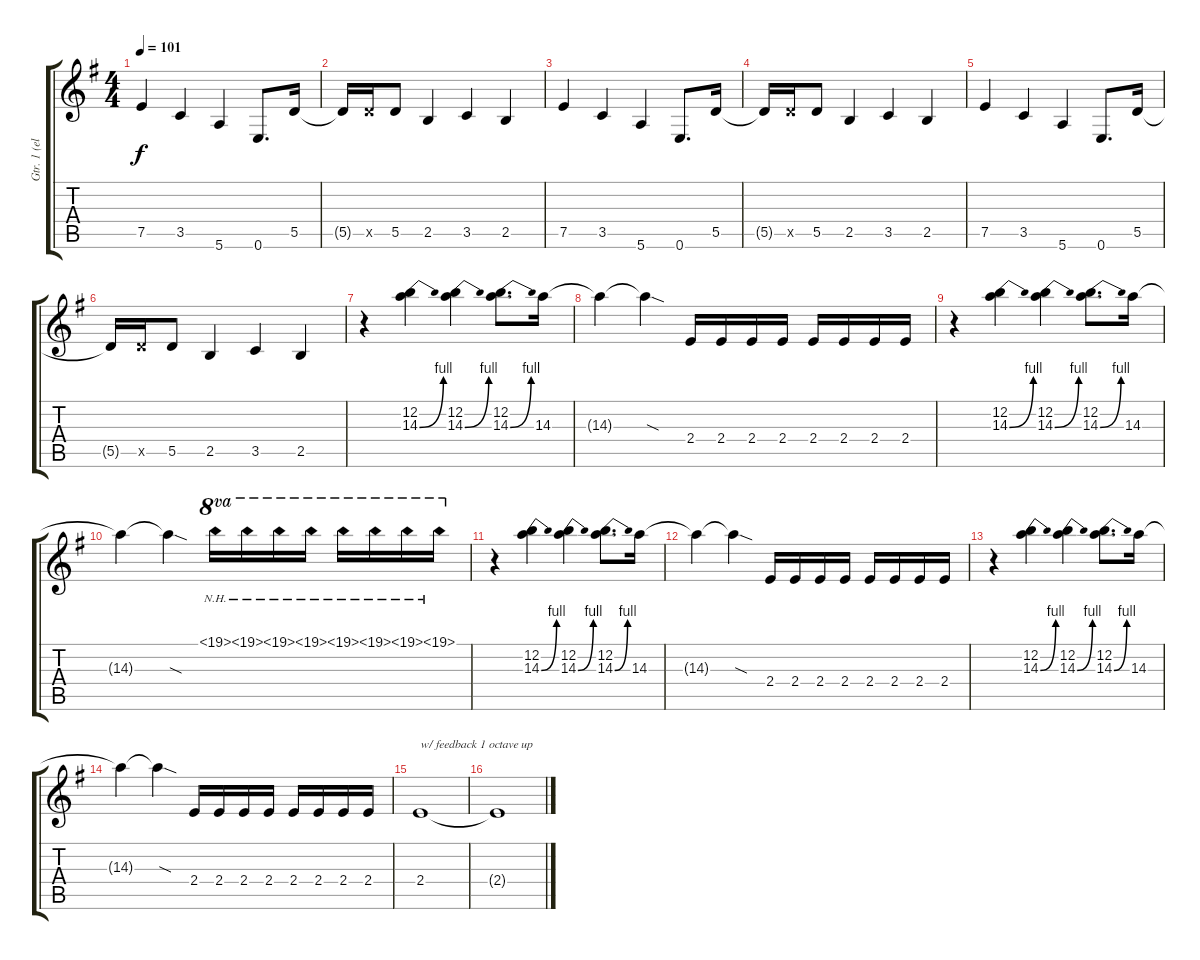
\track ("Gtr. 1 (elec.)" "Gtr. 1 (el") {instrument distortionguitar}
\staff {score tabs}
\tuning (E4 B3 G3 D3 A2 E2) {hide}
\ts (4 4)
\tempo 101
\clef g2
\ks eminor
7.5.4{dy f} 3.5.4 5.6.4 0.6.8{d} 5.5.16 |
5.5{t}.16 5.5{x}.16 5.5.8 2.5.4 3.5.4 2.5.4 |
7.5.4 3.5.4 5.6.4 0.6.8{d} 5.5.16 |
5.5{t}.16 5.5{x}.16 5.5.8 2.5.4 3.5.4 2.5.4 |
7.5.4 3.5.4 5.6.4 0.6.8{d} 5.5.16 |
5.5{t}.16 5.5{x}.16 5.5.8 2.5.4 3.5.4 2.5.4 |
r.4{volume 10 balance 8} (12.2 14.3{be (bend 0 0 60 4)}).4 (12.2 14.3{be (bend 0 0 60 4)}).4 (12.2 14.3{be (bend 0 0 60 4)}).8{d} 14.3.16 |
14.3{t}.4 14.3{sod t}.4 2.4.16 2.4.16 2.4.16 2.4.16 2.4.16 2.4.16 2.4.16 2.4.16 |
r.4 (12.2 14.3{be (bend 0 0 60 4)}).4 (12.2 14.3{be (bend 0 0 60 4)}).4 (12.2 14.3{be (bend 0 0 60 4)}).8{d} 14.3.16 |
14.3{t}.4 14.3{sod t}.4 19.1{nh}.16{ot 8va} 19.1{nh}.16{ot 8va} 19.1{nh}.16{ot 8va} 19.1{nh}.16{ot 8va} 19.1{nh}.16{ot 8va} 19.1{nh}.16{ot 8va} 19.1{nh}.16{ot 8va} 19.1{nh}.16{ot 8va} |
r.4 (12.2 14.3{be (bend 0 0 60 4)}).4 (12.2 14.3{be (bend 0 0 60 4)}).4 (12.2 14.3{be (bend 0 0 60 4)}).8{d} 14.3.16 |
14.3{t}.4 14.3{sod t}.4 2.4.16 2.4.16 2.4.16 2.4.16 2.4.16 2.4.16 2.4.16 2.4.16 |
r.4 (12.2 14.3{be (bend 0 0 60 4)}).4 (12.2 14.3{be (bend 0 0 60 4)}).4 (12.2 14.3{be (bend 0 0 60 4)}).8{d} 14.3.16 |
14.3{t}.4 14.3{sod t}.4 2.4.16 2.4.16 2.4.16 2.4.16 2.4.16 2.4.16 2.4.16 2.4.16 |
2.4.1{txt "w/ feedback 1 octave up"} |
2.4{t}.1
